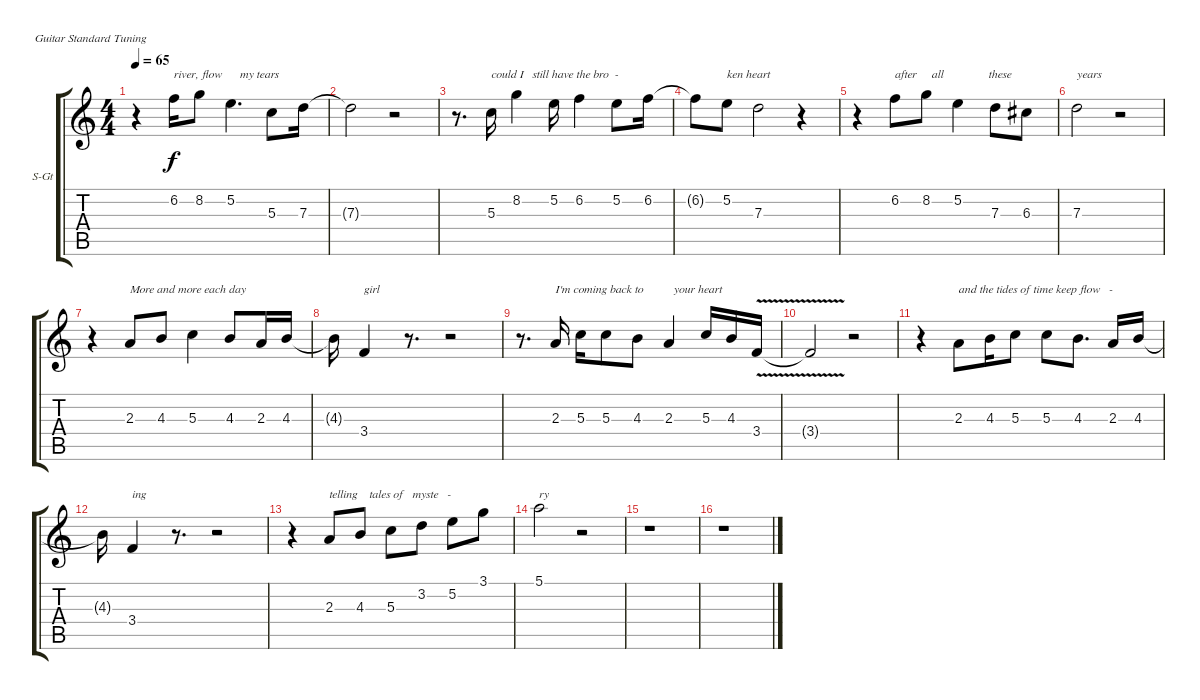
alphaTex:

\bracketExtendMode groupsimilarinstruments
\firstSystemTrackNameOrientation horizontal
\otherSystemsTrackNameOrientation horizontal
\track ("Vox" "S-Gt") {instrument violin}
\staff {score tabs}
\tuning (E4 B3 G3 D3 A2 E2)
\displaytranspose 12
\ts (4 4)
\tempo 65
\clef g2
\ks c
r.4{dy f} 6.2.16{txt "river, flow      my tears"} 8.2.8 5.2.4{d} 5.3.8 7.3.16 |
7.3{t}.2 r.2 |
r.8{d} 5.3.16{txt "could I   still have the bro  -"} 8.2.4 5.2.16 6.2.4 5.2.8 6.2.16 |
6.2{t}.8 5.2.8{txt "ken heart"} 7.3.2 r.4 |
r.4 6.2.8{txt "after     all               these"} 8.2.8 5.2.4 7.3.8 6.3.8 |
7.3.2{txt "years"} r.2 |
r.4 2.3.8{txt "More and more each day"} 4.3.8 5.3.4 4.3.8 2.3.16 4.3.16 |
4.3{t}.16 3.4.4{txt "girl"} r.8{d} r.2 |
r.8{d} 2.3.16{txt "I'm coming back to          your heart"} 5.3.16 5.3.8 4.3.8 2.3.4 5.3.16 4.3.16 3.4{v}.16 |
3.4{v t}.2 r.2 |
r.4 2.3.8{txt "and the tides of time keep flow   -"} 4.3.16 5.3.8 5.3.8 4.3.8{d} 2.3.16 4.3.16 |
4.3{t}.16 3.4.4{txt "ing"} r.8{d} r.2 |
r.4 2.3.8{txt "telling    tales of   myste   -"} 4.3.8 5.3.8 3.2.8 5.2.8 3.1.8 |
5.1.2{txt "ry"} r.2 |
r.1 |
r.1
